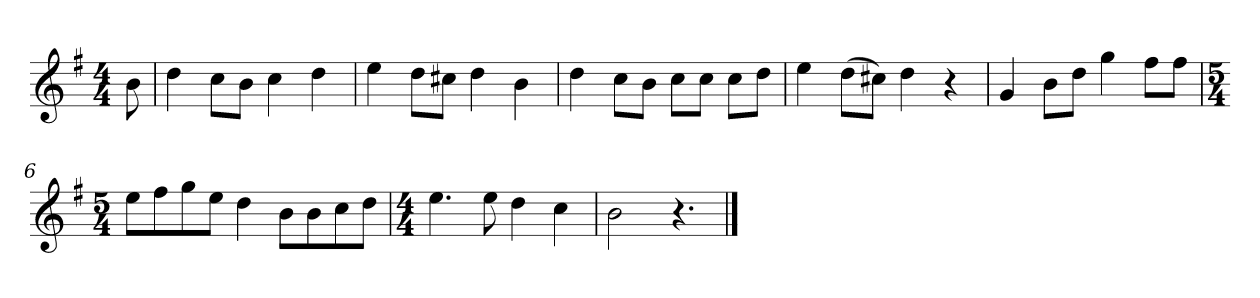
**kern
*part1
*staff1
*k[f#]
*M4/4
*MM120
=
8b
=1
4dd
8ccL
8bJ
4cc
4dd
=2
4ee
8ddL
8cc#XJ
4dd
4b
=3
4dd
8ccL
8bJ
8ccL
8ccJ
8ccL
8ddJ
=4
4ee
(8ddL
8cc#XJ)
4dd
4r
=5
4g
8bL
8ddJ
4gg
8ff#L
8ff#J
=6
*M5/4
8eeL
8ff#
8gg
8eeJ
4dd
8bL
8b
8cc
8ddJ
=7
*M4/4
4.ee
8ee
4dd
4cc
=8
2b
4.r
==
*-
